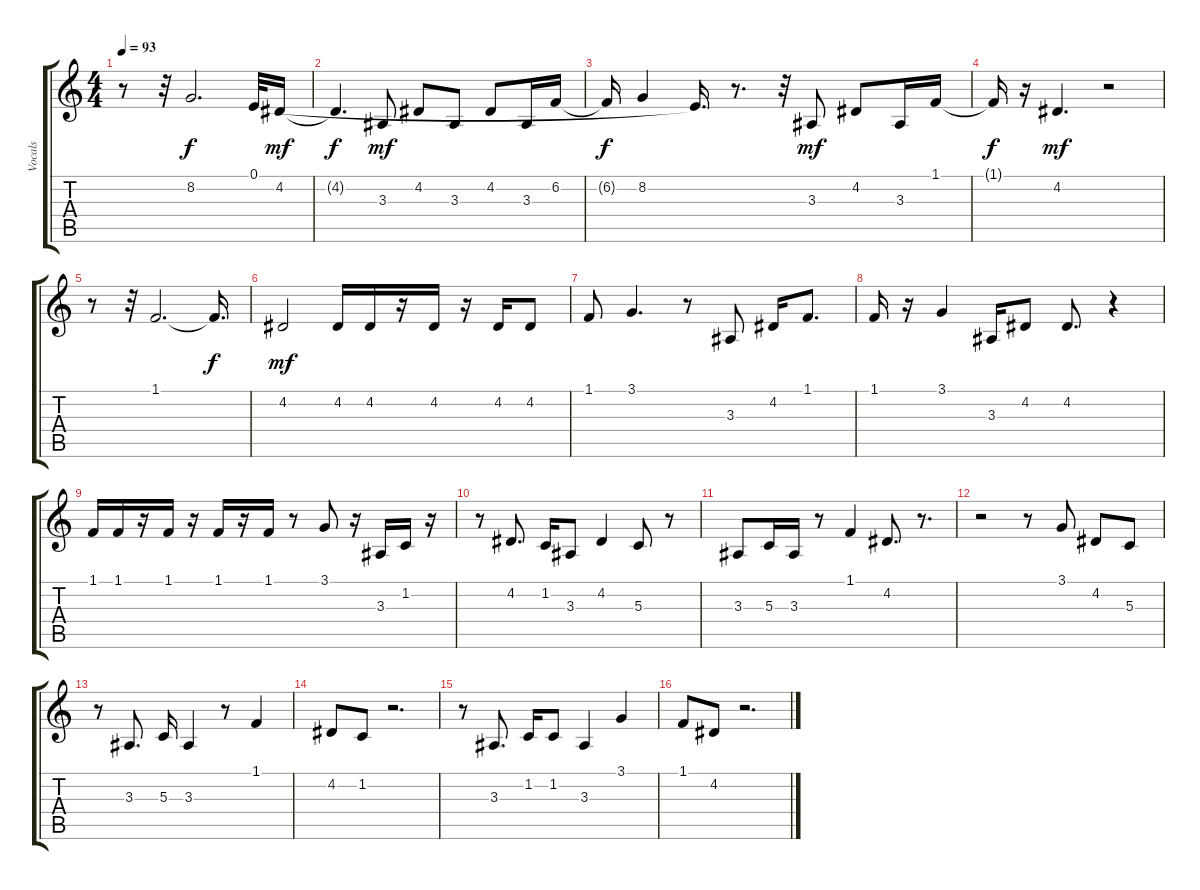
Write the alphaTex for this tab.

\track ("Vocals" "Vocals") {instrument synthbrass1}
\staff {score tabs}
\tuning (E4 B3 G3 D3 A2 E2) {hide}
\ts (4 4)
\tempo 93
\clef g2
\ks c
r.8{dy mf} r.32 8.2.2{d dy f} 0.1.32 4.2.16{dy mf} |
4.2{t}.4{d dy f} 3.3.8{dy mf} 4.2.8 3.3.8 4.2.8 3.3.16 6.2.16 |
6.2{t}.16{dy f} 8.2.4 0.1{t}.16{d} r.8{d} r.32 3.3.8{dy mf} 4.2.8 3.3.16 1.1.16 |
1.1{t}.16{dy f} r.16 4.2.4{d dy mf} r.2 |
r.8 r.32 1.1.2{d} 1.1{t}.16{d dy f} |
4.2.2{dy mf} 4.2.16 4.2.16 r.16 4.2.16 r.16 4.2.16 4.2.8 |
1.1.8 3.1.4{d} r.8 3.3.8 4.2.16 1.1.8{d} |
1.1.16 r.16 3.1.4 3.3.16 4.2.8 4.2.8{d} r.4 |
1.1.16 1.1.16 r.16 1.1.16 r.16 1.1.16 r.16 1.1.16 r.8 3.1.8 r.16 3.3.16 1.2.16 r.16 |
r.8 4.2.8{d} 1.2.16 3.3.8 4.2.4 5.3.8 r.8 |
3.3.8 5.3.16 3.3.16 r.8 1.1.4 4.2.8{d} r.8{d} |
r.2 r.8 3.1.8 4.2.8 5.3.8 |
r.8 3.3.8{d} 5.3.16 3.3.4 r.8 1.1.4 |
4.2.8 1.2.8 r.2{d} |
r.8 3.3.8{d} 1.2.16 1.2.8 3.3.4 3.1.4 |
1.1.8 4.2.8 r.2{d}
